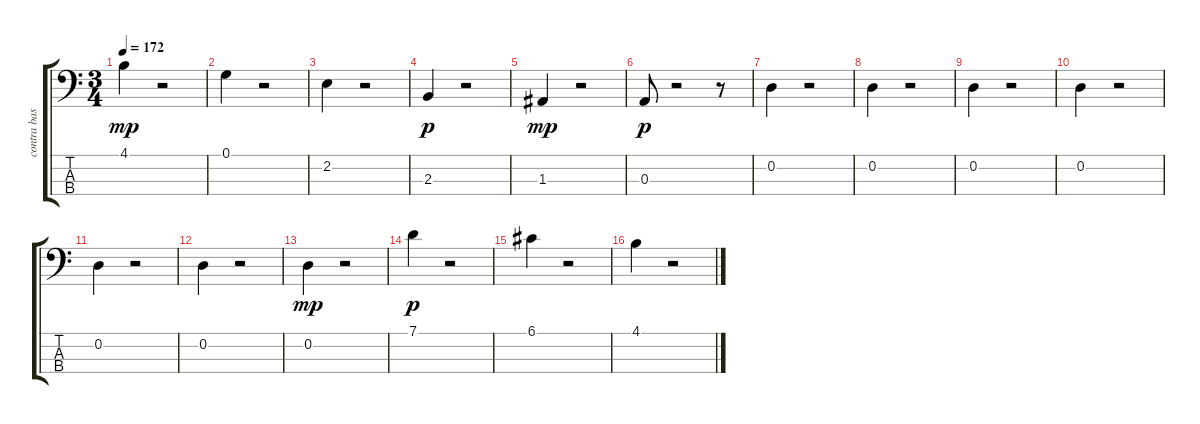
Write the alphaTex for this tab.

\track ("contra basses" "contra bas") {instrument contrabass}
\staff {score tabs}
\tuning (G2 D2 A1 E1) {hide}
\ts (3 4)
\tempo 172
\clef f4
\ks c
4.1.4{dy mp} r.2 |
0.1.4 r.2 |
2.2.4 r.2 |
2.3.4{dy p} r.2 |
1.3.4{dy mp} r.2 |
0.3.8{dy p} r.2 r.8 |
0.2.4 r.2 |
0.2.4 r.2 |
0.2.4 r.2 |
0.2.4 r.2 |
0.2.4 r.2 |
0.2.4 r.2 |
0.2.4{dy mp} r.2 |
7.1.4{dy p} r.2 |
6.1.4 r.2 |
4.1.4 r.2
